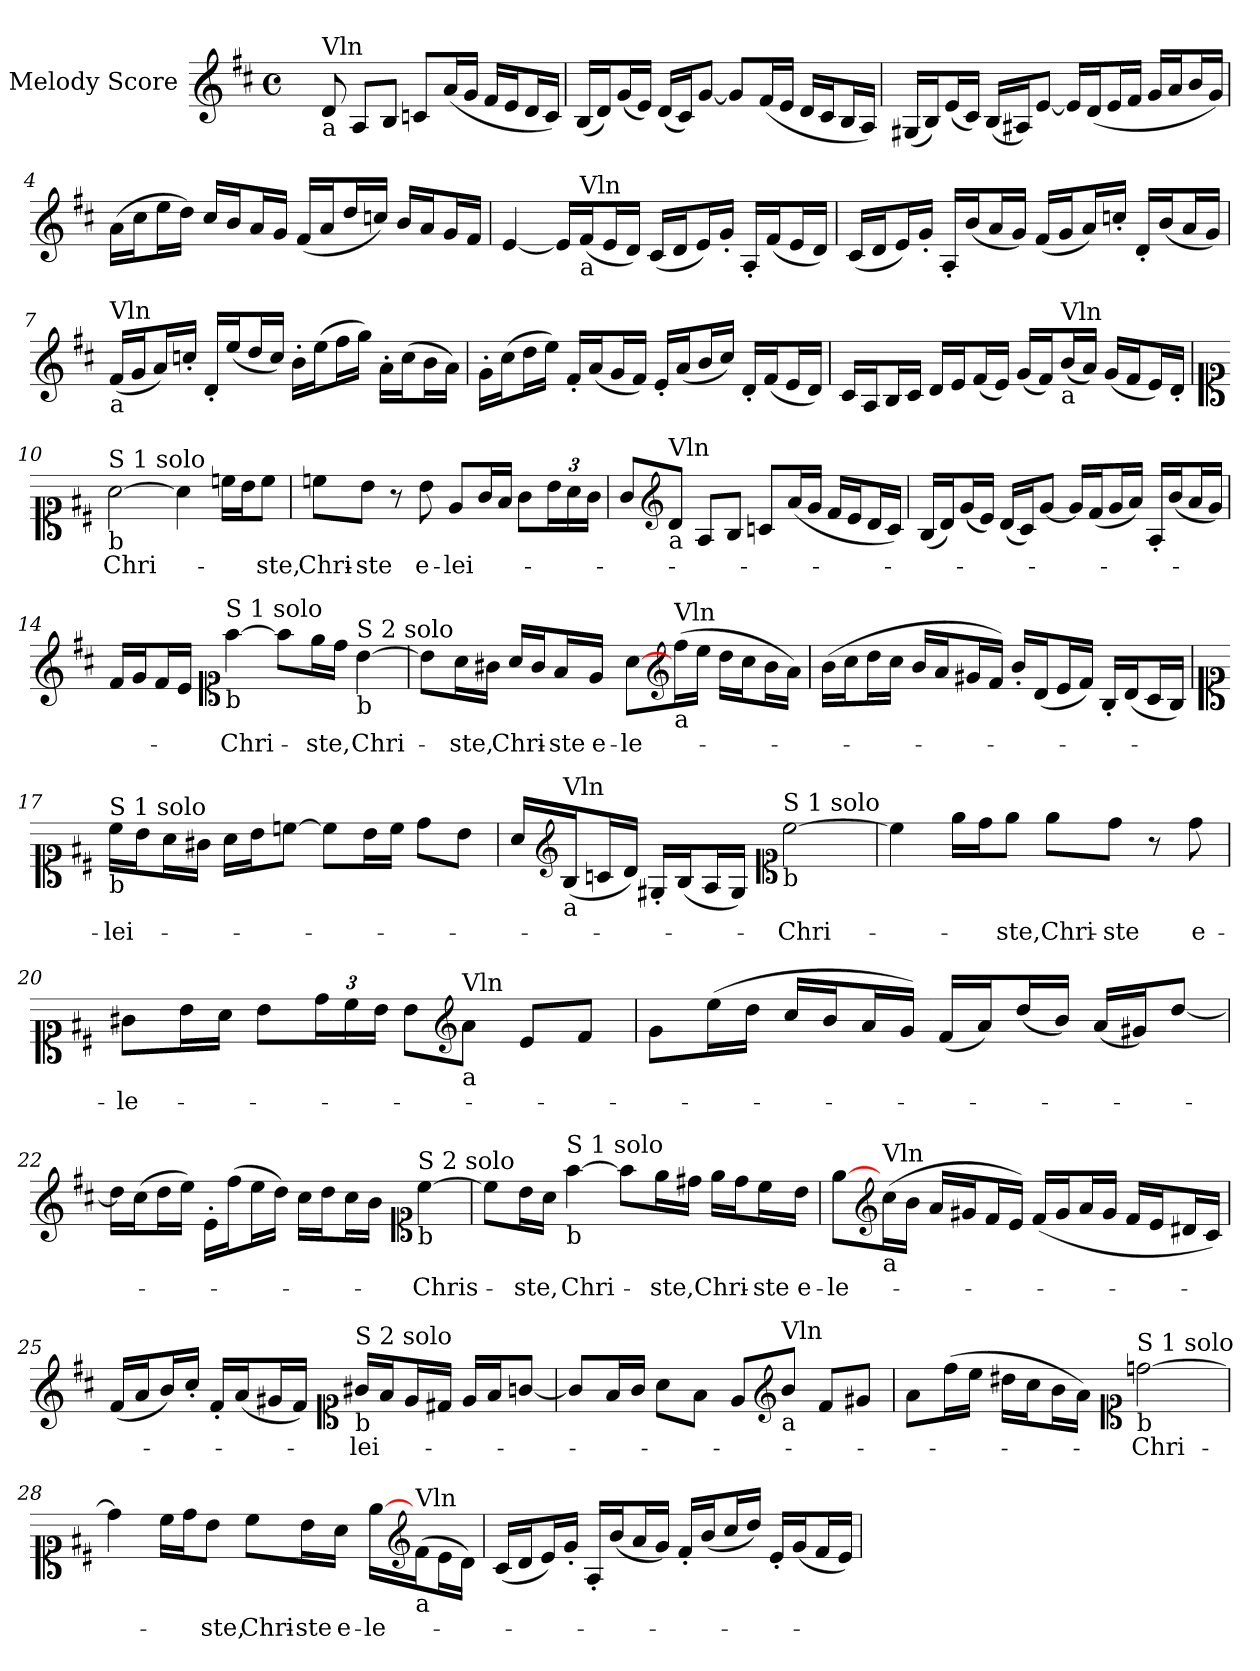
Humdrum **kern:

**kern	**text
*part1	*part1
*staff1	*staff1
*I"Melody Score	*
*k[f#c#]	*
*M4/4	*
*met(c)	*
*MM80	*
=1	=1
8ryy	.
!LO:TX:a:t=Vln	!
!LO:TX:b:t=a	!
8d/	.
8A/L	.
8B/J	.
8cn/L	.
(16a/L	.
16g/JJ	.
16f#/LL	.
16e/J	.
16d/L	.
16c/JJ)	.
=2	=2
(16B/LL	.
16d/J)	.
(16g/L	.
16e/JJ)	.
(16d/LL	.
16c#/J)	.
[8g/J	.
8g/L]	.
(16f#/L	.
16e/JJ	.
16d/LL	.
16c#/J	.
16B/L	.
16A/JJ)	.
=3	=3
(16G#X/LL	.
16B/J)	.
(16e/L	.
16c#/JJ)	.
(16B/LL	.
16A#X/J)	.
[8e/J	.
16e/LL]	.
(16d/J	.
16e/L	.
16f#/JJ	.
16g/LL	.
16a/J	.
16b/L	.
16g/JJ)	.
=4	=4
(16a\LL	.
16cc#\J	.
16ee\L	.
16dd\JJ)	.
16cc#/LL	.
16b/J	.
16a/L	.
16g/JJ	.
(16f#/LL	.
16a/J	.
16dd/L	.
16ccn/JJ)	.
16b/LL	.
16a/J	.
16g/L	.
16f#/JJ	.
=5	=5
[4e/	.
16e/LL]	.
!LO:TX:a:t=Vln	!
!LO:TX:b:t=a	!
(16f#/J	.
16e/L	.
16d/JJ)	.
(16c#/LL	.
16d/J	.
16e/L)	.
16g'/JJ	.
16A'/LL	.
(16f#/J	.
16e/L	.
16d/JJ)	.
=6	=6
(16c#/LL	.
16d/J	.
16e/L)	.
16g'/JJ	.
16A'/LL	.
(16b/J	.
16a/L	.
16g/JJ)	.
(16f#/LL	.
16g/J	.
16a/L)	.
16ccn'/JJ	.
16d'/LL	.
(16b/J	.
16a/L	.
16g/JJ)	.
=7	=7
!LO:TX:a:t=Vln	!
!LO:TX:b:t=a	!
(16f#/LL	.
16g/J	.
16a/L)	.
16ccn'/JJ	.
16d'/LL	.
(16ee/J	.
16dd/L	.
16cc/JJ)	.
16b'\LL	.
(16ee\J	.
16ff#\L	.
16gg\JJ)	.
16a'\LL	.
(16cc\J	.
16b\L	.
16a\JJ)	.
=8	=8
16g'\LL	.
(16cc#\J	.
16dd\L	.
16ee\JJ)	.
16f#'/LL	.
(16a/J	.
16g/L	.
16f#/JJ)	.
16e'/LL	.
(16a/J	.
16b/L	.
16cc#/JJ)	.
16d'/LL	.
(16f#/J	.
16e/L	.
16d/JJ)	.
=9	=9
16c#/LL	.
16A/J	.
16B/L	.
16c#/JJ	.
16d/LL	.
16e/J	.
(16f#/L	.
16e/JJ)	.
(16g/LL	.
16f#/J)	.
!LO:TX:a:t=Vln	!
!LO:TX:b:t=a	!
(16b/L	.
16a/JJ)	.
(16g/LL	.
16f#/J	.
16e/L)	.
16d'/JJ	.
=10	=10
*clefC1	*
!LO:TX:a:t=S 1 solo	!
!LO:TX:b:t=b	!
!	!LO:LY:b
[2a\	Chri-
4a\]	.
16ccn\LL	.
16b\J	.
!	!LO:LY:b
8cc\J	-ste,
=11	=11
!	!LO:LY:b
8ccn\L	Chri-
!	!LO:LY:b
8b\J	-ste
8r	.
!	!LO:LY:b
8b\	e-
!	!LO:LY:b
8e/L	-lei-
16g/L	.
16f#/JJ	.
8g\L	.
*Xbrackettup	*
24b\L	.
24a\	.
24g\JJ	.
=12	=12
8g/L	.
*clefG2	*
!LO:TX:a:t=Vln	!
!LO:TX:b:t=a	!
8d/J	.
8A/L	.
8B/J	.
8cn/L	.
(16a/L	.
16g/JJ	.
16f#/LL	.
16e/J	.
16d/L	.
16c/JJ)	.
=13	=13
(16B/LL	.
16d/J)	.
(16g/L	.
16e/JJ)	.
(16d/LL	.
16c#/J)	.
[8g/J	.
16g/LL]	.
(16f#/J	.
16g/L	.
16a/JJ)	.
16A'/LL	.
(16b/J	.
16a/L	.
16g/JJ)	.
=14	=14
16f#/LL	.
16g/J	.
16f#/L	.
16e/JJ	.
*clefC1	*
!LO:TX:a:t=S 1 solo	!
!LO:TX:b:t=b	!
!	!LO:LY:b
[4ff#\	Chri-
8ff#\L]	.
!	!LO:LY:b
16ee\L	-ste,
16dd\JJ	.
!LO:TX:a:t=S 2 solo	!
!LO:TX:b:t=b	!
!	!LO:LY:b
[4b\	Chri-
=15	=15
8b\L]	.
!	!LO:LY:b
16a\L	-ste,
16g#X\JJ	.
!	!LO:LY:b
16a/LL	Chri-
16g#/J	.
!	!LO:LY:b
16f#/L	-ste
!	!LO:LY:b
16e/JJ	e-
!	!LO:LY:b
[8a\L	-le-
*clefG2	*
!LO:TX:a:t=Vln	!
!LO:TX:b:t=a	!
(16ff#\L	.
16ee\JJ	.
16dd\LL	.
16cc#\J	.
16b\L	.
16a\JJ)	.
=16	=16
(16b\LL	.
16cc#\J	.
16dd\L	.
16cc#\JJ	.
16b/LL	.
16a/J	.
16g#X/L	.
16f#/JJ)	.
16b'/LL	.
(16d/J	.
16e/L	.
16f#/JJ)	.
16B'/LL	.
(16d/J	.
16c#/L	.
16B/JJ)	.
=17	=17
*clefC1	*
!LO:TX:a:t=S 1 solo	!
!LO:TX:b:t=b	!
!	!LO:LY:b
16cc#\LL	-lei-
16b\J	.
16a\L	.
16g#X\JJ	.
16a\LL	.
16b\J	.
[8ccn\J	.
8cc\L]	.
16b\L	.
16cc\JJ	.
8dd\L	.
8b\J	.
=18	=18
16a/LL	.
*clefG2	*
!LO:TX:a:t=Vln	!
!LO:TX:b:t=a	!
(16B/J	.
16cn/L	.
16d/JJ)	.
16G#X'/LL	.
(16B/J	.
16A/L	.
16G#/JJ)	.
*clefC1	*
!LO:TX:a:t=S 1 solo	!
!LO:TX:b:t=b	!
!	!LO:LY:b
[2cc#\	Chri-
=19	=19
4cc#\]	.
16ee\LL	.
16dd\J	.
!	!LO:LY:b
8ee\J	-ste,
!	!LO:LY:b
8ee\L	Chri-
!	!LO:LY:b
8dd\J	-ste
8r	.
!	!LO:LY:b
8dd\	e-
=20	=20
!	!LO:LY:b
8g#X\L	-le-
16b\L	.
16a\JJ	.
8b\L	.
24dd\L	.
24cc#\	.
24b\JJ	.
8b\L	.
*clefG2	*
!LO:TX:a:t=Vln	!
!LO:TX:b:t=a	!
8a\J	.
8e/L	.
8f#/J	.
=21	=21
8g\L	.
(16ee\L	.
16dd\JJ	.
16cc#/LL	.
16b/J	.
16a/L	.
16g/JJ)	.
(16f#/LL	.
16a/J)	.
(16dd/L	.
16b/JJ)	.
(16a/LL	.
16g#X/J)	.
[8dd/J	.
=22	=22
16dd\LL]	.
(16cc#\J	.
16dd\L	.
16ee\JJ)	.
16e'\LL	.
(16ff#\J	.
16ee\L	.
16dd\JJ)	.
16cc#\LL	.
16dd\J	.
16cc#\L	.
16b\JJ	.
*clefC1	*
!LO:TX:a:t=S 2 solo	!
!LO:TX:b:t=b	!
!	!LO:LY:b
[4cc#\	Chris-
=23	=23
8cc#\L]	.
!	!LO:LY:b
16b\L	-ste,
16a\JJ	.
!LO:TX:a:t=S 1 solo	!
!LO:TX:b:t=b	!
!	!LO:LY:b
[4ff#\	Chri-
8ff#\L]	.
!	!LO:LY:b
16ee\L	-ste,
16dd#X\JJ	.
!	!LO:LY:b
16ee\LL	Chri-
16dd#\J	.
!	!LO:LY:b
16cc#\L	-ste
!	!LO:LY:b
16b\JJ	e-
=24	=24
!	!LO:LY:b
[8ee\L	-le-
*clefG2	*
!LO:TX:a:t=Vln	!
!LO:TX:b:t=a	!
(16cc#\L	.
16b\JJ	.
16a/LL	.
16g#X/J	.
16f#/L	.
16e/JJ)	.
(16f#/LL	.
16g#/J	.
16a/L	.
16g#/JJ	.
16f#/LL	.
16e/J	.
16d#X/L	.
16c#/JJ)	.
=25	=25
(16f#/LL	.
16a/J	.
16b/L)	.
16cc#'/JJ	.
16f#'/LL	.
(16a/J	.
16g#X/L	.
16f#/JJ)	.
*clefC1	*
!LO:TX:a:t=S 2 solo	!
!LO:TX:b:t=b	!
!	!LO:LY:b
16g#X/LL	-lei-
16f#/J	.
16e/L	.
16d#/JJ	.
16e/LL	.
16f#/J	.
[8gn/J	.
=26	=26
8g/L]	.
16f#/L	.
16g/JJ	.
8a\L	.
8f#\J	.
8e/L	.
*clefG2	*
!LO:TX:a:t=Vln	!
!LO:TX:b:t=a	!
8b/J	.
8f#/L	.
8g#X/J	.
=27	=27
8a\L	.
(16ff#\L	.
16ee\JJ	.
16dd#X\LL	.
16cc#\J	.
16b\L	.
16a\JJ)	.
*clefC1	*
!LO:TX:a:t=S 1 solo	!
!LO:TX:b:t=b	!
!	!LO:LY:b
[2dd\	Chri-
=28	=28
4dd\]	.
16cc#\LL	.
16dd\J	.
!	!LO:LY:b
8b\J	-ste,
!	!LO:LY:b
8cc#\L	Chri-
!	!LO:LY:b
16b\L	-ste
!	!LO:LY:b
16a\JJ	e-
!	!LO:LY:b
[16ee\LL	-le-
*clefG2	*
!LO:TX:a:t=Vln	!
!LO:TX:b:t=a	!
(16f#\J	.
16e\L	.
16d\JJ)	.
=29	=29
(16c#/LL	.
16d/J	.
16e/L)	.
16g'/JJ	.
16A'/LL	.
(16b/J	.
16a/L	.
16g/JJ)	.
16f#'/LL	.
(16b/J	.
16cc#/L	.
16dd/JJ)	.
16e'/LL	.
(16g/J	.
16f#/L	.
16e/JJ)	.
=	=
*-	*-
